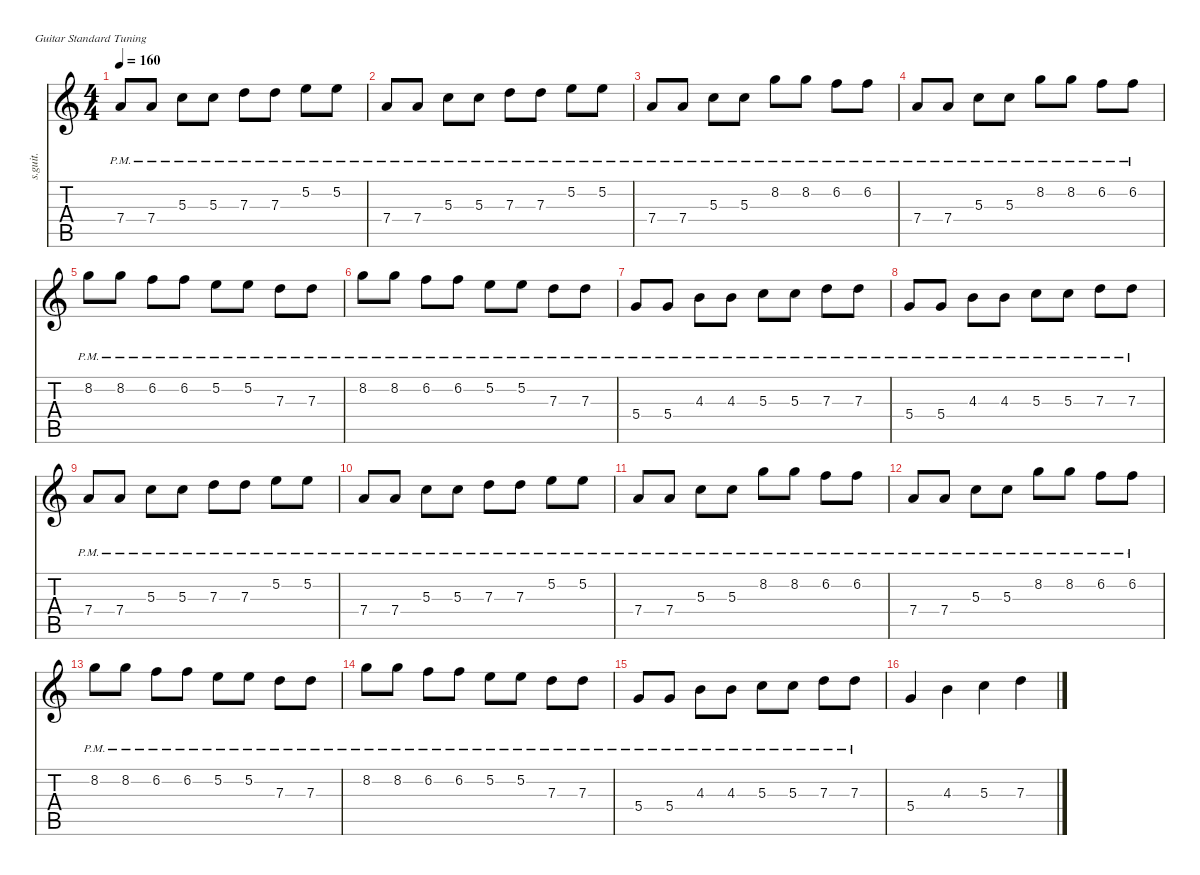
\defaultSystemsLayout 4
\hideDynamics
\bracketExtendMode nobrackets
\track ("Solo Guitar" "s.guit.") {instrument distortionguitar}
\staff {score tabs}
\tuning (E4 B3 G3 D3 A2 E2)
\ts (4 4)
\beaming (8 2 2 2 2)
\tempo 160
\clef g2
\ks c
7.4{pm}.8{lyrics (0 "") lyrics (1 "") lyrics (2 "") lyrics (3 "") lyrics (4 "") dy f instrument distortionguitar} 7.4{pm}.8{lyrics (0 "") lyrics (1 "") lyrics (2 "") lyrics (3 "") lyrics (4 "")} 5.3{pm}.8{lyrics (0 "") lyrics (1 "") lyrics (2 "") lyrics (3 "") lyrics (4 "")} 5.3{pm}.8{lyrics (0 "") lyrics (1 "") lyrics (2 "") lyrics (3 "") lyrics (4 "")} 7.3{pm}.8{lyrics (0 "") lyrics (1 "") lyrics (2 "") lyrics (3 "") lyrics (4 "")} 7.3{pm}.8{lyrics (0 "") lyrics (1 "") lyrics (2 "") lyrics (3 "") lyrics (4 "")} 5.2{pm}.8{lyrics (0 "") lyrics (1 "") lyrics (2 "") lyrics (3 "") lyrics (4 "")} 5.2{pm}.8{lyrics (0 "") lyrics (1 "") lyrics (2 "") lyrics (3 "") lyrics (4 "")} |
7.4{pm}.8{lyrics (0 "") lyrics (1 "") lyrics (2 "") lyrics (3 "") lyrics (4 "")} 7.4{pm}.8{lyrics (0 "") lyrics (1 "") lyrics (2 "") lyrics (3 "") lyrics (4 "")} 5.3{pm}.8{lyrics (0 "") lyrics (1 "") lyrics (2 "") lyrics (3 "") lyrics (4 "")} 5.3{pm}.8{lyrics (0 "") lyrics (1 "") lyrics (2 "") lyrics (3 "") lyrics (4 "")} 7.3{pm}.8{lyrics (0 "") lyrics (1 "") lyrics (2 "") lyrics (3 "") lyrics (4 "")} 7.3{pm}.8{lyrics (0 "") lyrics (1 "") lyrics (2 "") lyrics (3 "") lyrics (4 "")} 5.2{pm}.8{lyrics (0 "") lyrics (1 "") lyrics (2 "") lyrics (3 "") lyrics (4 "")} 5.2{pm}.8{lyrics (0 "") lyrics (1 "") lyrics (2 "") lyrics (3 "") lyrics (4 "")} |
7.4{pm}.8{lyrics (0 "") lyrics (1 "") lyrics (2 "") lyrics (3 "") lyrics (4 "")} 7.4{pm}.8{lyrics (0 "") lyrics (1 "") lyrics (2 "") lyrics (3 "") lyrics (4 "")} 5.3{pm}.8{lyrics (0 "") lyrics (1 "") lyrics (2 "") lyrics (3 "") lyrics (4 "")} 5.3{pm}.8{lyrics (0 "") lyrics (1 "") lyrics (2 "") lyrics (3 "") lyrics (4 "")} 8.2{pm}.8{lyrics (0 "") lyrics (1 "") lyrics (2 "") lyrics (3 "") lyrics (4 "")} 8.2{pm}.8{lyrics (0 "") lyrics (1 "") lyrics (2 "") lyrics (3 "") lyrics (4 "")} 6.2{pm}.8{lyrics (0 "") lyrics (1 "") lyrics (2 "") lyrics (3 "") lyrics (4 "")} 6.2{pm}.8{lyrics (0 "") lyrics (1 "") lyrics (2 "") lyrics (3 "") lyrics (4 "")} |
7.4{pm}.8{lyrics (0 "") lyrics (1 "") lyrics (2 "") lyrics (3 "") lyrics (4 "")} 7.4{pm}.8{lyrics (0 "") lyrics (1 "") lyrics (2 "") lyrics (3 "") lyrics (4 "")} 5.3{pm}.8{lyrics (0 "") lyrics (1 "") lyrics (2 "") lyrics (3 "") lyrics (4 "")} 5.3{pm}.8{lyrics (0 "") lyrics (1 "") lyrics (2 "") lyrics (3 "") lyrics (4 "")} 8.2{pm}.8{lyrics (0 "") lyrics (1 "") lyrics (2 "") lyrics (3 "") lyrics (4 "")} 8.2{pm}.8{lyrics (0 "") lyrics (1 "") lyrics (2 "") lyrics (3 "") lyrics (4 "")} 6.2{pm}.8{lyrics (0 "") lyrics (1 "") lyrics (2 "") lyrics (3 "") lyrics (4 "")} 6.2{pm}.8{lyrics (0 "") lyrics (1 "") lyrics (2 "") lyrics (3 "") lyrics (4 "")} |
8.2{pm}.8{lyrics (0 "") lyrics (1 "") lyrics (2 "") lyrics (3 "") lyrics (4 "")} 8.2{pm}.8{lyrics (0 "") lyrics (1 "") lyrics (2 "") lyrics (3 "") lyrics (4 "")} 6.2{pm}.8{lyrics (0 "") lyrics (1 "") lyrics (2 "") lyrics (3 "") lyrics (4 "")} 6.2{pm}.8{lyrics (0 "") lyrics (1 "") lyrics (2 "") lyrics (3 "") lyrics (4 "")} 5.2{pm}.8{lyrics (0 "") lyrics (1 "") lyrics (2 "") lyrics (3 "") lyrics (4 "")} 5.2{pm}.8{lyrics (0 "") lyrics (1 "") lyrics (2 "") lyrics (3 "") lyrics (4 "")} 7.3{pm}.8{lyrics (0 "") lyrics (1 "") lyrics (2 "") lyrics (3 "") lyrics (4 "")} 7.3{pm}.8{lyrics (0 "") lyrics (1 "") lyrics (2 "") lyrics (3 "") lyrics (4 "")} |
8.2{pm}.8{lyrics (0 "") lyrics (1 "") lyrics (2 "") lyrics (3 "") lyrics (4 "")} 8.2{pm}.8{lyrics (0 "") lyrics (1 "") lyrics (2 "") lyrics (3 "") lyrics (4 "")} 6.2{pm}.8{lyrics (0 "") lyrics (1 "") lyrics (2 "") lyrics (3 "") lyrics (4 "")} 6.2{pm}.8{lyrics (0 "") lyrics (1 "") lyrics (2 "") lyrics (3 "") lyrics (4 "")} 5.2{pm}.8{lyrics (0 "") lyrics (1 "") lyrics (2 "") lyrics (3 "") lyrics (4 "")} 5.2{pm}.8{lyrics (0 "") lyrics (1 "") lyrics (2 "") lyrics (3 "") lyrics (4 "")} 7.3{pm}.8{lyrics (0 "") lyrics (1 "") lyrics (2 "") lyrics (3 "") lyrics (4 "")} 7.3{pm}.8{lyrics (0 "") lyrics (1 "") lyrics (2 "") lyrics (3 "") lyrics (4 "")} |
5.4{pm}.8{lyrics (0 "") lyrics (1 "") lyrics (2 "") lyrics (3 "") lyrics (4 "")} 5.4{pm}.8{lyrics (0 "") lyrics (1 "") lyrics (2 "") lyrics (3 "") lyrics (4 "")} 4.3{pm}.8{lyrics (0 "") lyrics (1 "") lyrics (2 "") lyrics (3 "") lyrics (4 "")} 4.3{pm}.8{lyrics (0 "") lyrics (1 "") lyrics (2 "") lyrics (3 "") lyrics (4 "")} 5.3{pm}.8{lyrics (0 "") lyrics (1 "") lyrics (2 "") lyrics (3 "") lyrics (4 "")} 5.3{pm}.8{lyrics (0 "") lyrics (1 "") lyrics (2 "") lyrics (3 "") lyrics (4 "")} 7.3{pm}.8{lyrics (0 "") lyrics (1 "") lyrics (2 "") lyrics (3 "") lyrics (4 "")} 7.3{pm}.8{lyrics (0 "") lyrics (1 "") lyrics (2 "") lyrics (3 "") lyrics (4 "")} |
5.4{pm}.8{lyrics (0 "") lyrics (1 "") lyrics (2 "") lyrics (3 "") lyrics (4 "")} 5.4{pm}.8{lyrics (0 "") lyrics (1 "") lyrics (2 "") lyrics (3 "") lyrics (4 "")} 4.3{pm}.8{lyrics (0 "") lyrics (1 "") lyrics (2 "") lyrics (3 "") lyrics (4 "")} 4.3{pm}.8{lyrics (0 "") lyrics (1 "") lyrics (2 "") lyrics (3 "") lyrics (4 "")} 5.3{pm}.8{lyrics (0 "") lyrics (1 "") lyrics (2 "") lyrics (3 "") lyrics (4 "")} 5.3{pm}.8{lyrics (0 "") lyrics (1 "") lyrics (2 "") lyrics (3 "") lyrics (4 "")} 7.3{pm}.8{lyrics (0 "") lyrics (1 "") lyrics (2 "") lyrics (3 "") lyrics (4 "")} 7.3{pm}.8{lyrics (0 "") lyrics (1 "") lyrics (2 "") lyrics (3 "") lyrics (4 "")} |
7.4{pm}.8{lyrics (0 "") lyrics (1 "") lyrics (2 "") lyrics (3 "") lyrics (4 "")} 7.4{pm}.8{lyrics (0 "") lyrics (1 "") lyrics (2 "") lyrics (3 "") lyrics (4 "")} 5.3{pm}.8{lyrics (0 "") lyrics (1 "") lyrics (2 "") lyrics (3 "") lyrics (4 "")} 5.3{pm}.8{lyrics (0 "") lyrics (1 "") lyrics (2 "") lyrics (3 "") lyrics (4 "")} 7.3{pm}.8{lyrics (0 "") lyrics (1 "") lyrics (2 "") lyrics (3 "") lyrics (4 "")} 7.3{pm}.8{lyrics (0 "") lyrics (1 "") lyrics (2 "") lyrics (3 "") lyrics (4 "")} 5.2{pm}.8{lyrics (0 "") lyrics (1 "") lyrics (2 "") lyrics (3 "") lyrics (4 "")} 5.2{pm}.8{lyrics (0 "") lyrics (1 "") lyrics (2 "") lyrics (3 "") lyrics (4 "")} |
7.4{pm}.8{lyrics (0 "") lyrics (1 "") lyrics (2 "") lyrics (3 "") lyrics (4 "")} 7.4{pm}.8{lyrics (0 "") lyrics (1 "") lyrics (2 "") lyrics (3 "") lyrics (4 "")} 5.3{pm}.8{lyrics (0 "") lyrics (1 "") lyrics (2 "") lyrics (3 "") lyrics (4 "")} 5.3{pm}.8{lyrics (0 "") lyrics (1 "") lyrics (2 "") lyrics (3 "") lyrics (4 "")} 7.3{pm}.8{lyrics (0 "") lyrics (1 "") lyrics (2 "") lyrics (3 "") lyrics (4 "")} 7.3{pm}.8{lyrics (0 "") lyrics (1 "") lyrics (2 "") lyrics (3 "") lyrics (4 "")} 5.2{pm}.8{lyrics (0 "") lyrics (1 "") lyrics (2 "") lyrics (3 "") lyrics (4 "")} 5.2{pm}.8{lyrics (0 "") lyrics (1 "") lyrics (2 "") lyrics (3 "") lyrics (4 "")} |
7.4{pm}.8{lyrics (0 "") lyrics (1 "") lyrics (2 "") lyrics (3 "") lyrics (4 "")} 7.4{pm}.8{lyrics (0 "") lyrics (1 "") lyrics (2 "") lyrics (3 "") lyrics (4 "")} 5.3{pm}.8{lyrics (0 "") lyrics (1 "") lyrics (2 "") lyrics (3 "") lyrics (4 "")} 5.3{pm}.8{lyrics (0 "") lyrics (1 "") lyrics (2 "") lyrics (3 "") lyrics (4 "")} 8.2{pm}.8{lyrics (0 "") lyrics (1 "") lyrics (2 "") lyrics (3 "") lyrics (4 "")} 8.2{pm}.8{lyrics (0 "") lyrics (1 "") lyrics (2 "") lyrics (3 "") lyrics (4 "")} 6.2{pm}.8{lyrics (0 "") lyrics (1 "") lyrics (2 "") lyrics (3 "") lyrics (4 "")} 6.2{pm}.8{lyrics (0 "") lyrics (1 "") lyrics (2 "") lyrics (3 "") lyrics (4 "")} |
7.4{pm}.8{lyrics (0 "") lyrics (1 "") lyrics (2 "") lyrics (3 "") lyrics (4 "")} 7.4{pm}.8{lyrics (0 "") lyrics (1 "") lyrics (2 "") lyrics (3 "") lyrics (4 "")} 5.3{pm}.8{lyrics (0 "") lyrics (1 "") lyrics (2 "") lyrics (3 "") lyrics (4 "")} 5.3{pm}.8{lyrics (0 "") lyrics (1 "") lyrics (2 "") lyrics (3 "") lyrics (4 "")} 8.2{pm}.8{lyrics (0 "") lyrics (1 "") lyrics (2 "") lyrics (3 "") lyrics (4 "")} 8.2{pm}.8{lyrics (0 "") lyrics (1 "") lyrics (2 "") lyrics (3 "") lyrics (4 "")} 6.2{pm}.8{lyrics (0 "") lyrics (1 "") lyrics (2 "") lyrics (3 "") lyrics (4 "")} 6.2{pm}.8{lyrics (0 "") lyrics (1 "") lyrics (2 "") lyrics (3 "") lyrics (4 "")} |
8.2{pm}.8{lyrics (0 "") lyrics (1 "") lyrics (2 "") lyrics (3 "") lyrics (4 "")} 8.2{pm}.8{lyrics (0 "") lyrics (1 "") lyrics (2 "") lyrics (3 "") lyrics (4 "")} 6.2{pm}.8{lyrics (0 "") lyrics (1 "") lyrics (2 "") lyrics (3 "") lyrics (4 "")} 6.2{pm}.8{lyrics (0 "") lyrics (1 "") lyrics (2 "") lyrics (3 "") lyrics (4 "")} 5.2{pm}.8{lyrics (0 "") lyrics (1 "") lyrics (2 "") lyrics (3 "") lyrics (4 "")} 5.2{pm}.8{lyrics (0 "") lyrics (1 "") lyrics (2 "") lyrics (3 "") lyrics (4 "")} 7.3{pm}.8{lyrics (0 "") lyrics (1 "") lyrics (2 "") lyrics (3 "") lyrics (4 "")} 7.3{pm}.8{lyrics (0 "") lyrics (1 "") lyrics (2 "") lyrics (3 "") lyrics (4 "")} |
8.2{pm}.8{lyrics (0 "") lyrics (1 "") lyrics (2 "") lyrics (3 "") lyrics (4 "")} 8.2{pm}.8{lyrics (0 "") lyrics (1 "") lyrics (2 "") lyrics (3 "") lyrics (4 "")} 6.2{pm}.8{lyrics (0 "") lyrics (1 "") lyrics (2 "") lyrics (3 "") lyrics (4 "")} 6.2{pm}.8{lyrics (0 "") lyrics (1 "") lyrics (2 "") lyrics (3 "") lyrics (4 "")} 5.2{pm}.8{lyrics (0 "") lyrics (1 "") lyrics (2 "") lyrics (3 "") lyrics (4 "")} 5.2{pm}.8{lyrics (0 "") lyrics (1 "") lyrics (2 "") lyrics (3 "") lyrics (4 "")} 7.3{pm}.8{lyrics (0 "") lyrics (1 "") lyrics (2 "") lyrics (3 "") lyrics (4 "")} 7.3{pm}.8{lyrics (0 "") lyrics (1 "") lyrics (2 "") lyrics (3 "") lyrics (4 "")} |
5.4{pm}.8{lyrics (0 "") lyrics (1 "") lyrics (2 "") lyrics (3 "") lyrics (4 "")} 5.4{pm}.8{lyrics (0 "") lyrics (1 "") lyrics (2 "") lyrics (3 "") lyrics (4 "")} 4.3{pm}.8{lyrics (0 "") lyrics (1 "") lyrics (2 "") lyrics (3 "") lyrics (4 "")} 4.3{pm}.8{lyrics (0 "") lyrics (1 "") lyrics (2 "") lyrics (3 "") lyrics (4 "")} 5.3{pm}.8{lyrics (0 "") lyrics (1 "") lyrics (2 "") lyrics (3 "") lyrics (4 "")} 5.3{pm}.8{lyrics (0 "") lyrics (1 "") lyrics (2 "") lyrics (3 "") lyrics (4 "")} 7.3{pm}.8{lyrics (0 "") lyrics (1 "") lyrics (2 "") lyrics (3 "") lyrics (4 "")} 7.3{pm}.8{lyrics (0 "") lyrics (1 "") lyrics (2 "") lyrics (3 "") lyrics (4 "")} |
5.4.4{lyrics (0 "") lyrics (1 "") lyrics (2 "") lyrics (3 "") lyrics (4 "")} 4.3.4{lyrics (0 "") lyrics (1 "") lyrics (2 "") lyrics (3 "") lyrics (4 "")} 5.3.4{lyrics (0 "") lyrics (1 "") lyrics (2 "") lyrics (3 "") lyrics (4 "")} 7.3.4{lyrics (0 "") lyrics (1 "") lyrics (2 "") lyrics (3 "") lyrics (4 "")}
